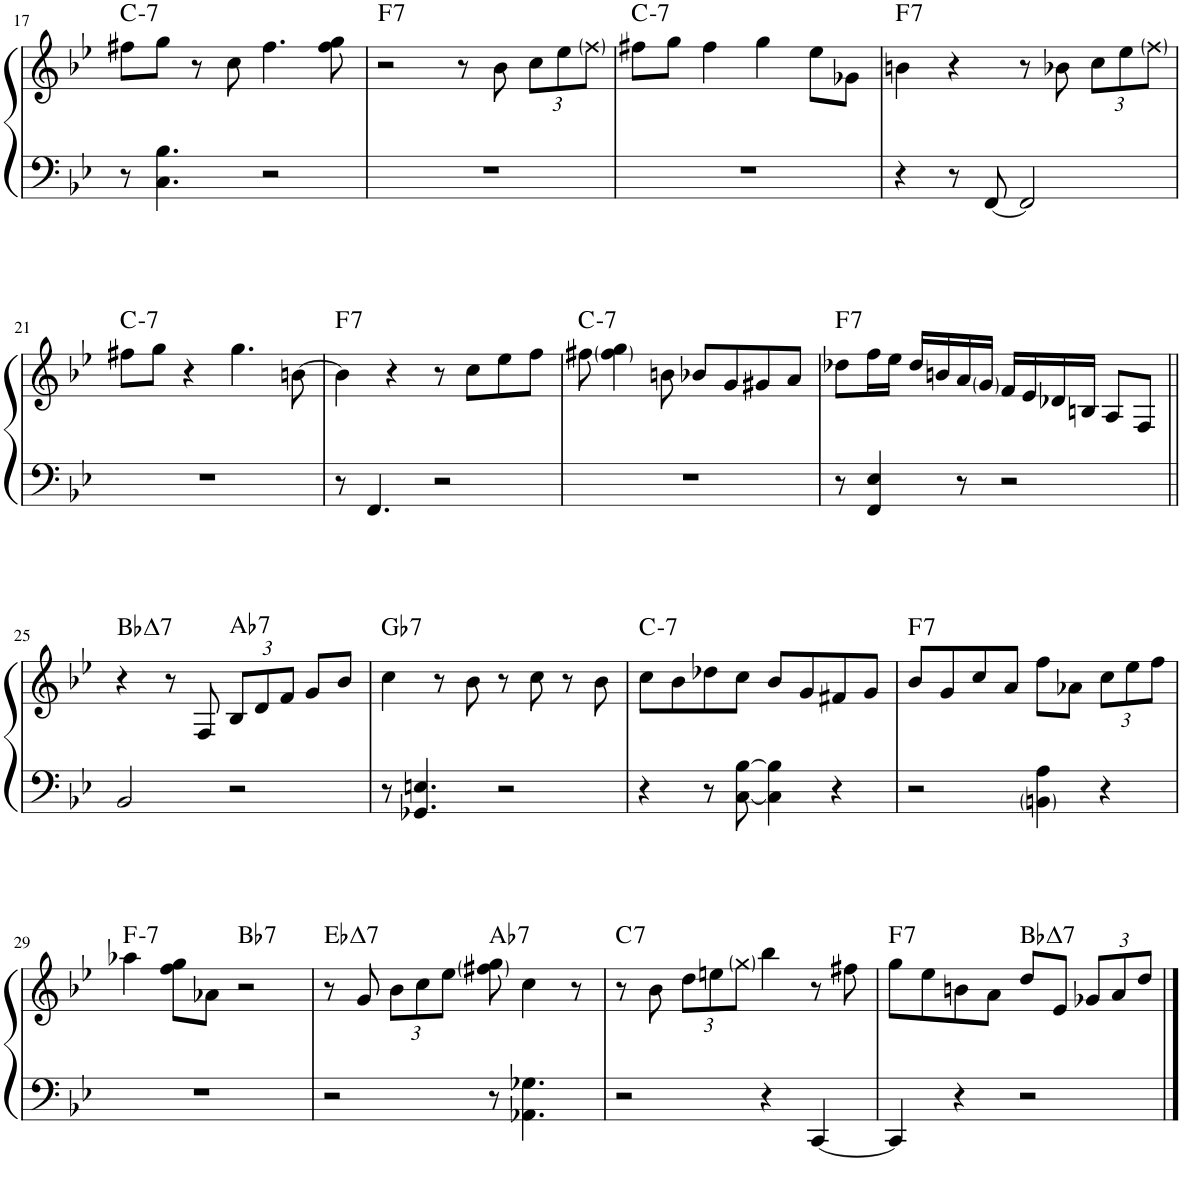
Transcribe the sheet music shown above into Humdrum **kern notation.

**kern	**kern	**harte
*part1	*part1	*part1
*staff2	*staff1	*
*I"Piano	*	*
*I'Pno.	*	*
!!LO:PB:g=z
*clefF4	*clefG2	*
*k[b-e-]	*k[b-e-]	*
*M4/4	*M4/4	*
=17	=17	=17
!	!	!LO:H:kt=7
8r	8ff#X\L	C:min7
4.C\ 4.B-\	8gg\J	.
.	8r	.
.	8cc\	.
2r	4.ff#\	.
.	8ff#\ 8gg\	.
=18	=18	=18
!	!	!LO:H:kt=7
1r	2r	F:7
.	8r	.
.	8b-\	.
*	*Xbrackettup	*
.	12cc\L	.
.	12ee-\	.
.	12ff\J	.
=19	=19	=19
!	!	!LO:H:kt=7
1r	8ff#X\L	C:min7
.	8gg\J	.
.	4ff#\	.
.	4gg\	.
.	8ee-\L	.
.	8g-X\J	.
=20	=20	=20
!	!	!LO:H:kt=7
4r	4bn\	F:7
8r	4r	.
[8FF/	.	.
2FF/]	8r	.
.	8b-X\	.
.	12cc\L	.
.	12ee-\	.
.	12ff\J	.
!!LO:LB:g=z
=21	=21	=21
!	!	!LO:H:kt=7
1r	8ff#X\L	C:min7
.	8gg\J	.
.	4r	.
.	4.gg\	.
.	[8bn\	.
=22	=22	=22
!	!	!LO:H:kt=7
8r	4b\]	F:7
4.FF/	.	.
.	4r	.
2r	8r	.
.	8cc\L	.
.	8ee-\	.
.	8ff\J	.
=23	=23	=23
!	!	!LO:H:kt=7
1r	8ff#X\	C:min7
.	4ff#\ 4gg\	.
.	8bn\	.
.	8b-X/L	.
.	8g/	.
.	8g#X/	.
.	8a/J	.
=24	=24	=24
!	!	!LO:H:kt=7
8r	8dd-X\L	F:7
4FF/ 4E-/	16ff\L	.
.	16ee-\JJ	.
.	16dd-/LL	.
.	16bn/	.
8r	16a/	.
.	16g/JJ	.
2r	16f/LL	.
.	16e-/	.
.	16d-X/	.
.	16Bn/JJ	.
.	8A/L	.
.	8F/J	.
!!LO:LB:g=z
=25||	=25||	=25||
!	!	!LO:H:kt=7
2BB-/	4r	Bb:maj7
.	8r	.
.	8F/	.
!	!	!LO:H:kt=7
2r	12B-/L	Ab:7
.	12d/	.
.	12f/J	.
.	8g/L	.
.	8b-/J	.
=26	=26	=26
!	!	!LO:H:kt=7
8r	4cc\	Gb:7
4.GG-X/ 4.En/	.	.
.	8r	.
.	8b-\	.
2r	8r	.
.	8cc\	.
.	8r	.
.	8b-\	.
=27	=27	=27
!	!	!LO:H:kt=7
4r	8cc\L	C:min7
.	8b-\	.
8r	8dd-X\	.
[8C\ [8B-\	8cc\J	.
4C\] 4B-\]	8b-/L	.
.	8g/	.
4r	8f#X/	.
.	8g/J	.
=28	=28	=28
!	!	!LO:H:kt=7
2r	8b-/L	F:7
.	8g/	.
.	8cc/	.
.	8a/J	.
4BBn\ 4A\	8ff\L	.
.	8a-X\J	.
4r	12cc\L	.
.	12ee-\	.
.	12ff\J	.
!!LO:LB:g=z
=29	=29	=29
!	!	!LO:H:kt=7
1r	4aa-X\	F:min7
.	8ff\ 8gg\L	.
.	8a-X\J	.
!	!	!LO:H:kt=7
.	2r	Bb:7
=30	=30	=30
!	!	!LO:H:kt=7
2r	8r	Eb:maj7
.	8g/	.
.	12b-\L	.
.	12cc\	.
.	12ee-\J	.
!	!	!LO:H:kt=7
8r	8ff#X\ 8gg\	Ab:7
4.AA-X\ 4.G-X\	4cc\	.
.	8r	.
=31	=31	=31
!	!	!LO:H:kt=7
2r	8r	C:7
.	8b-\	.
.	12dd\L	.
.	12een\	.
.	12gg\J	.
4r	4bb-\	.
[4CC/	8r	.
.	8ff#X\	.
=32	=32	=32
!	!	!LO:H:kt=7
4CC/]	8gg\L	F:7
.	8ee-\	.
4r	8bn\	.
.	8a\J	.
!	!	!LO:H:kt=7
2r	8dd/L	Bb:maj7
.	8e-/J	.
.	12g-X/L	.
.	12a/	.
.	12dd/J	.
==	==	==
*-	*-	*-
